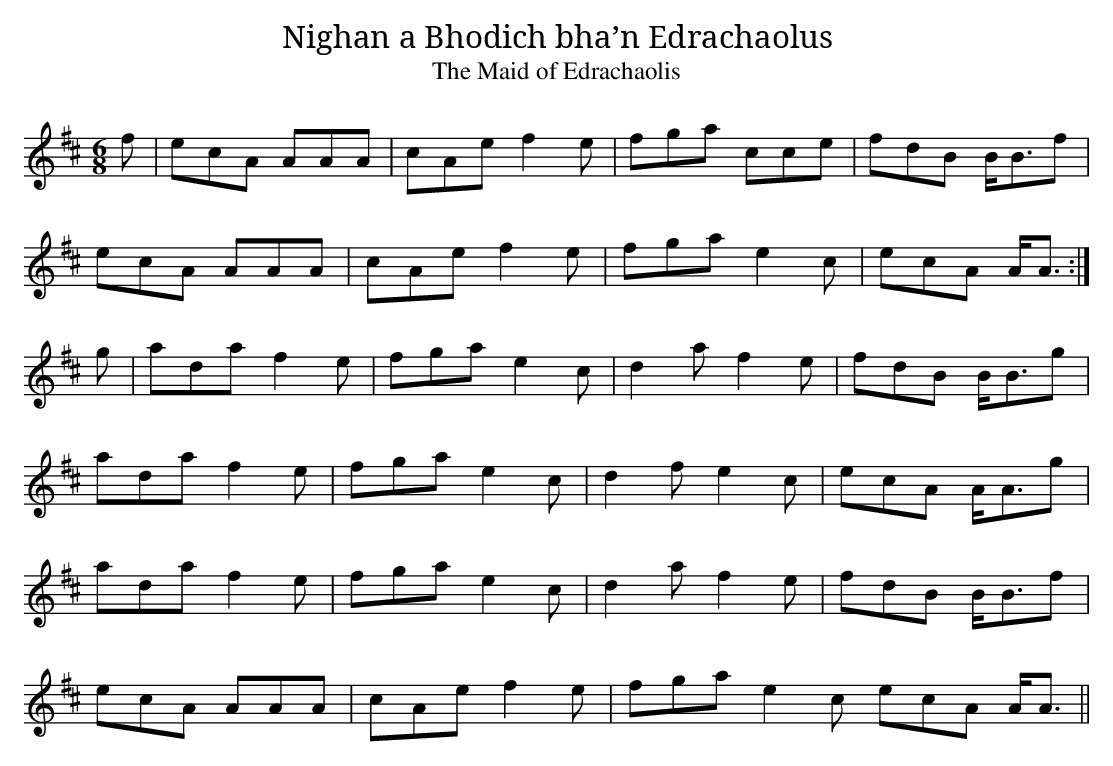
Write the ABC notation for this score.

X:1
T:Nighan a Bhodich bha’n Edrachaolus
T:Maid of Edrachaolis, The
M:6/8
L:1/8
K:Amix D?
f|ecA AAA|cAe f2e|fga cce|fdB B<Bf|
ecA AAA|cAe f2e|fga e2c|ecA A<A:|
g|ada f2e|fga e2c|d2a f2e|fdB B<Bg|
ada f2e|fga e2c|d2f e2c|ecA A<Ag|
ada f2e|fga e2c|d2a f2e|fdB B<Bf|
ecA AAA|cAe f2e|fga e2c ecA A<A||
